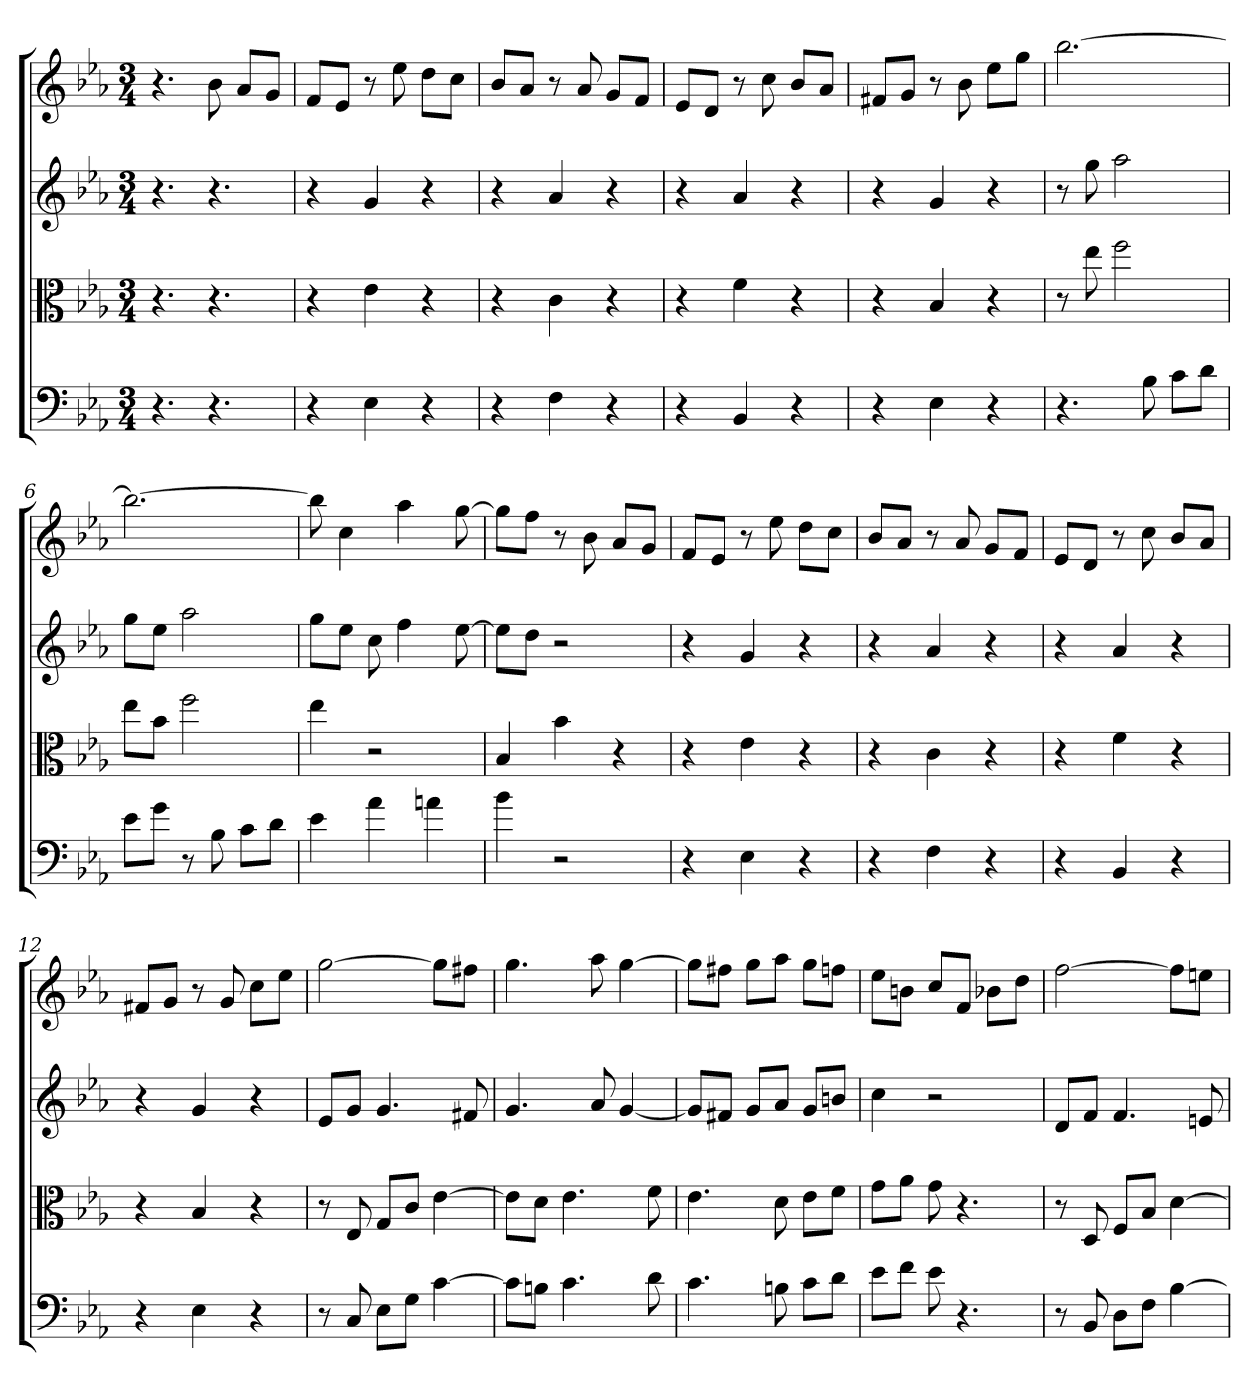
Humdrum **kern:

**kern	**kern	**kern	**kern
*part4	*part3	*part2	*part1
*staff4	*staff3	*staff2	*staff1
*clefF4	*clefC3	*	*
*k[b-e-a-]	*k[b-e-a-]	*k[b-e-a-]	*k[b-e-a-]
*E-:	*E-:	*E-:	*E-:
*M3/4	*M3/4	*M3/4	*M3/4
=	=	=	=
4.r	4.r	4.r	4.r
4.r	4.r	4.r	8b-
.	.	.	8a-L
.	.	.	8gJ
=1	=1	=1	=1
4r	4r	4r	8fL
.	.	.	8e-J
4E-	4e-	4g	8r
.	.	.	8ee-
4r	4r	4r	8ddL
.	.	.	8ccJ
=2	=2	=2	=2
4r	4r	4r	8b-L
.	.	.	8a-J
4F	4c	4a-	8r
.	.	.	8a-
4r	4r	4r	8gL
.	.	.	8fJ
=3	=3	=3	=3
4r	4r	4r	8e-L
.	.	.	8dJ
4BB-	4f	4a-	8r
.	.	.	8cc
4r	4r	4r	8b-L
.	.	.	8a-J
=4	=4	=4	=4
4r	4r	4r	8f#XL
.	.	.	8gJ
4E-	4B-	4g	8r
.	.	.	8b-
4r	4r	4r	8ee-L
.	.	.	8ggJ
=5	=5	=5	=5
4.r	8r	8r	[2.bb-
.	8ee-	8gg	.
.	2ff	2aa-	.
8B-	.	.	.
8c\L	.	.	.
8d\J	.	.	.
=6	=6	=6	=6
8e-\L	8ee-\L	8ggL	2.bb-_
8g\J	8b-\J	8ee-J	.
8r	2ff	2aa-	.
8B-	.	.	.
8c\L	.	.	.
8d\J	.	.	.
=7	=7	=7	=7
4e-	4ee-	8ggL	8bb-]
.	.	8ee-J	4cc
4a-	2r	8cc	.
.	.	4ff	4aa-
4an	.	.	.
.	.	[8ee-	[8gg
=8	=8	=8	=8
4b-	4B-	8ee-L]	8ggL]
.	.	8ddJ	8ffJ
2r	4b-	2r	8r
.	.	.	8b-
.	4r	.	8a-L
.	.	.	8gJ
=9	=9	=9	=9
4r	4r	4r	8fL
.	.	.	8e-J
4E-	4e-	4g	8r
.	.	.	8ee-
4r	4r	4r	8ddL
.	.	.	8ccJ
=10	=10	=10	=10
4r	4r	4r	8b-L
.	.	.	8a-J
4F	4c	4a-	8r
.	.	.	8a-
4r	4r	4r	8gL
.	.	.	8fJ
=11	=11	=11	=11
4r	4r	4r	8e-L
.	.	.	8dJ
4BB-	4f	4a-	8r
.	.	.	8cc
4r	4r	4r	8b-L
.	.	.	8a-J
=12	=12	=12	=12
4r	4r	4r	8f#XL
.	.	.	8gJ
4E-	4B-	4g	8r
.	.	.	8g
4r	4r	4r	8ccL
.	.	.	8ee-J
=13	=13	=13	=13
8r	8r	8e-L	[2gg
8C	8E-	8gJ	.
8E-\L	8G/L	4.g	.
8G\J	8c/J	.	.
[4c	[4e-	.	8ggL]
.	.	8f#X	8ff#XJ
=14	=14	=14	=14
8c\L]	8e-\L]	4.g	4.gg
8Bn\J	8d\J	.	.
4.c	4.e-	.	.
.	.	8a-	8aa-
.	.	[4g	[4gg
8d	8f	.	.
=15	=15	=15	=15
4.c	4.e-	8gL]	8ggL]
.	.	8f#XJ	8ff#XJ
.	.	8gL	8ggL
8Bn	8d	8a-J	8aa-J
8c\L	8e-\L	8gL	8ggL
8d\J	8f\J	8bnJ	8ffnJ
=16	=16	=16	=16
8e-\L	8g\L	4cc	8ee-L
8f\J	8a-\J	.	8bnJ
8e-	8g	2r	8ccL
4.r	4.r	.	8fJ
.	.	.	8b-XL
.	.	.	8ddJ
=17	=17	=17	=17
8r	8r	8dL	[2ff
8BB-	8D	8fJ	.
8D\L	8F/L	4.f	.
8F\J	8B-/J	.	.
[4B-	[4d	.	8ffL]
.	.	8en	8eenJ
=	=	=	=
*-	*-	*-	*-
